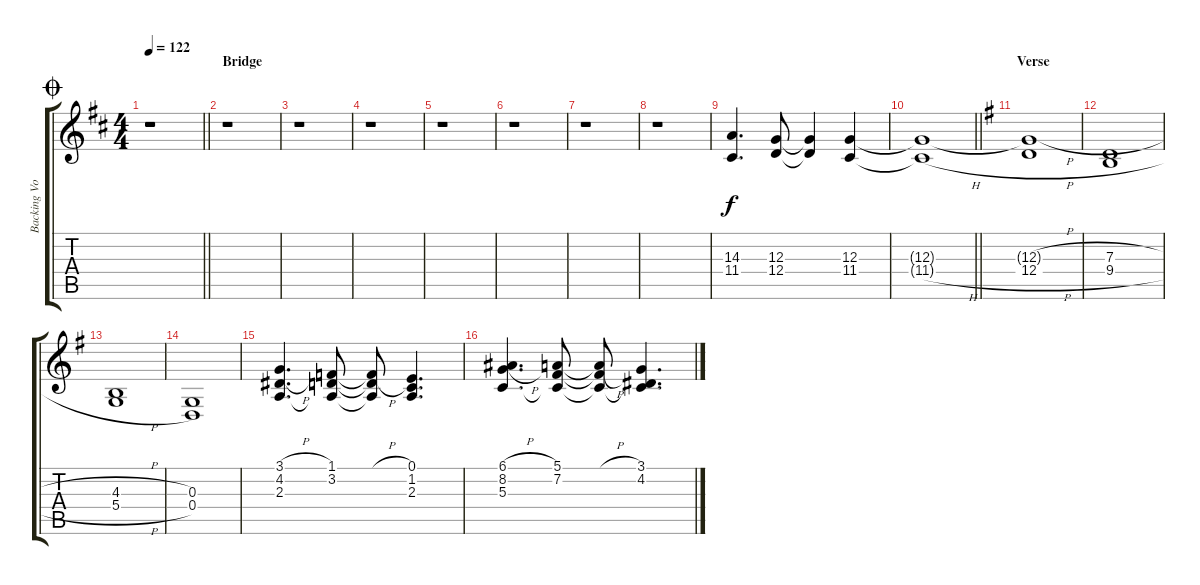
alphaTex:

\track ("Backing Vocals" "Backing Vo") {instrument trumpet}
\staff {score tabs}
\tuning (E4 B3 G3 D3 A2 E2) {hide}
\ts (4 4)
\jump coda
\tempo 122
\clef g2
\barLineRight lightlight
\ks d
r.1{dy f} |
\section ("" "Bridge")
r.1 |
r.1 |
r.1 |
r.1 |
r.1 |
r.1 |
r.1 |
(14.3 11.4).4{d} (12.3 12.4).8 (12.3{t} 12.4{t}).4 (12.3 11.4).4 |
\barLineRight lightlight
(12.3{t} 11.4{h t}).1 |
\section ("" "Verse")
\ks g
(12.3{h t} 12.4{h}).1 |
(7.3{h} 9.4{h}).1 |
(4.3{h} 5.4{h}).1 |
(0.3 0.4).1 |
(3.1{h} 4.2{h} 2.3).4{d} (1.1 3.2 2.3{t}).8 (1.1{h t} 3.2{h t} 2.3{t}).8 (0.1 1.2 2.3).4{d} |
(6.1{h} 8.2{h} 5.3).4{d} (5.1 7.2 5.3{t}).8 (5.1{h t} 7.2{h t} 5.3{t}).8 (3.1{h} 4.2{h} 5.3{h t}).4{d}
